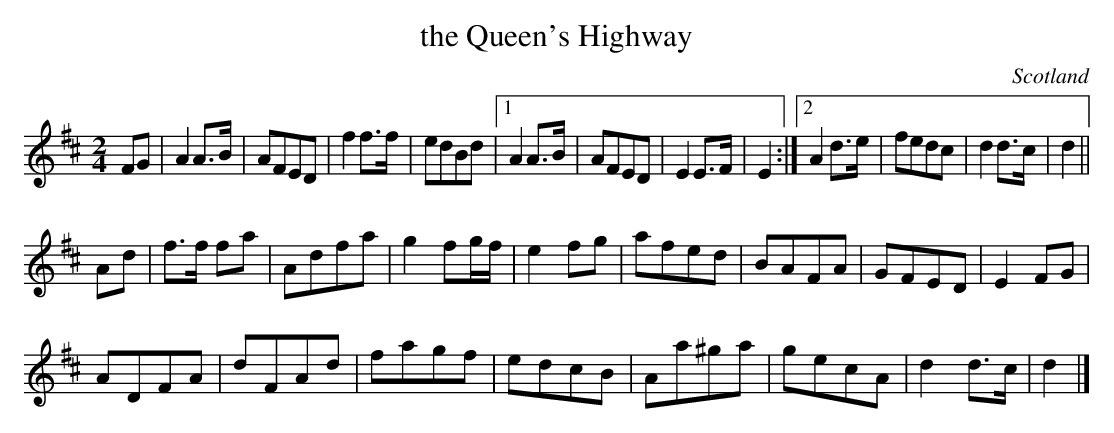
X:1
T:the Queen's Highway
O:Scotland
M:2/4
L:1/8
K:D
FG|\
A2 A>B|AFED| f2 f>f| edBd \
|1 A2A>B | AFED| E2 E>F | E2 \
:|2 A2 d>e| fedc| d2 d>c | d2||
Ad|\
f>f fa| Adfa| g2 fg/f/| e2fg| \
afed| BAFA| GFED| E2 FG|
ADFA| dFAd| fagf| edcB| \
Aa^ga| gecA| d2 d>c| d2 |]
